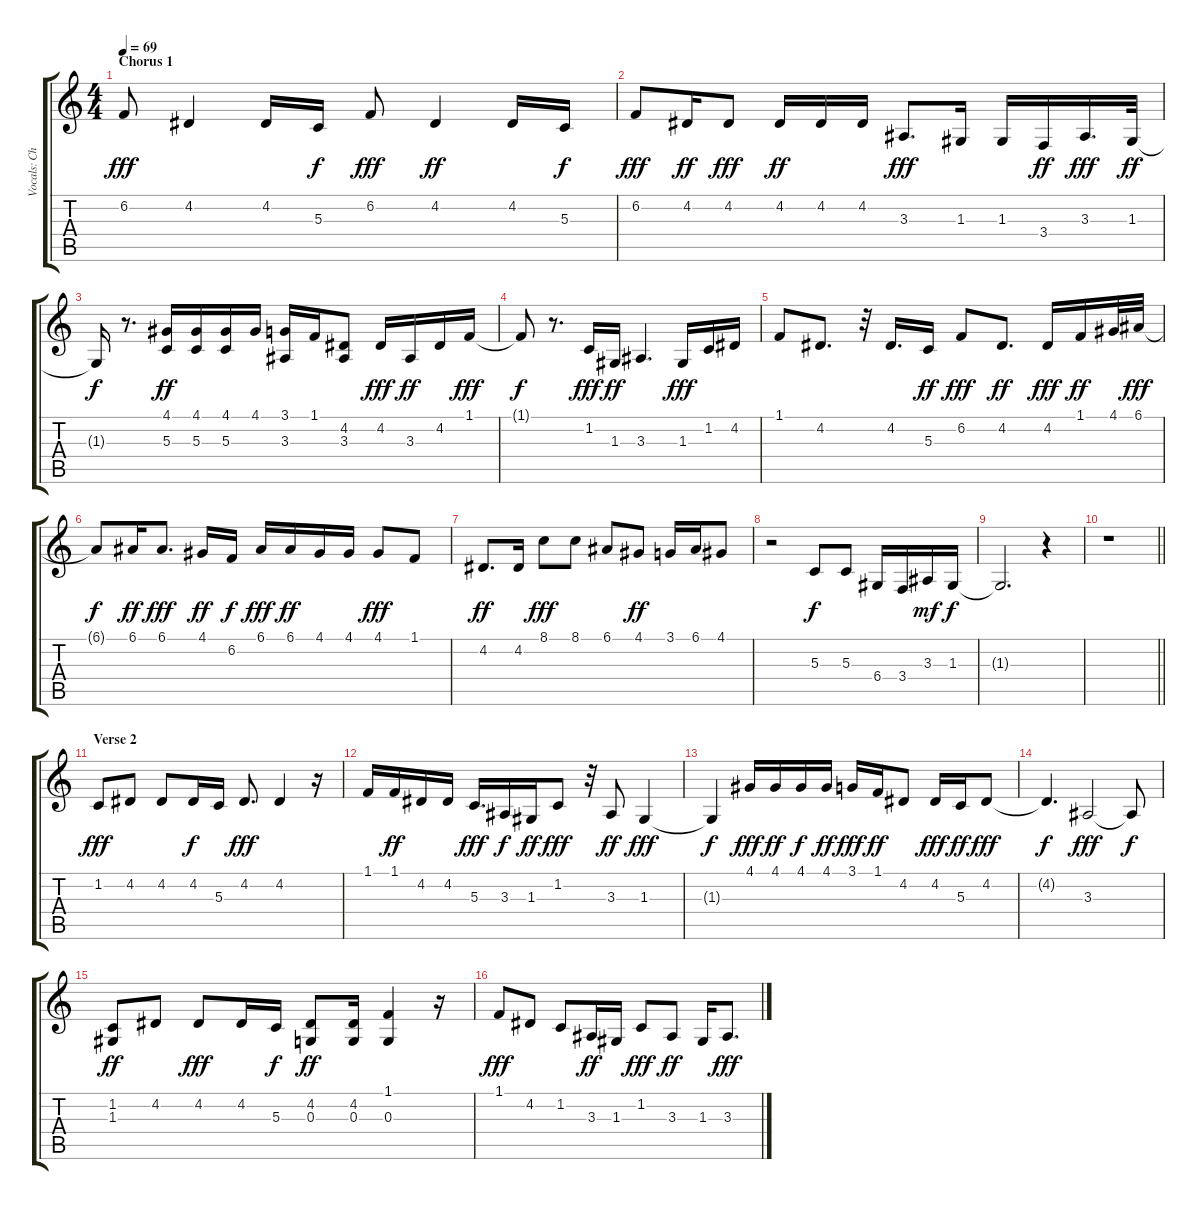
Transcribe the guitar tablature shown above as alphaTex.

\track ("Vocals: Cher" "Vocals: Ch") {instrument lead8bassandlead}
\staff {score tabs}
\tuning (E4 B3 G3 D3 A2 E2) {hide}
\ts (4 4)
\section ("" "Chorus 1")
\tempo 69
\clef g2
\ks c
6.2.8{dy fff} 4.2.4 4.2.16 5.3.16{dy f} 6.2.8{dy fff} 4.2.4{dy ff} 4.2.16 5.3.16{dy f} |
6.2.8{dy fff} 4.2.16{dy ff} 4.2.8{dy fff} 4.2.16{dy ff} 4.2.16 4.2.16 3.3.8{d dy fff} 1.3.16 1.3.16 3.4.16{dy ff} 3.3.16{d dy fff} 1.3.32{dy ff} |
1.3{t}.16{dy f} r.8{d} (4.1 5.3).16{dy ff} (4.1 5.3).16 (4.1 5.3).16 4.1.16 (3.1 3.3).16 1.1.16 (4.2 3.3).8 4.2.16{dy fff} 3.3.16{dy ff} 4.2.16 1.1.16{dy fff} |
1.1{t}.8{dy f} r.8{d} 1.2.16{dy fff} 1.3.16{dy ff} 3.3.4{d} 1.3.16{dy fff} 1.2.16 4.2.16 |
1.1.8 4.2.8{d} r.32 4.2.16{d} 5.3.16{dy ff} 6.2.8{dy fff} 4.2.8{d dy ff} 4.2.16{dy fff} 1.1.16{dy ff} 4.1.32 6.1.32{dy fff} |
6.1{t}.8{dy f} 6.1.16{dy ff} 6.1.8{d dy fff} 4.1.16{dy ff} 6.2.16{dy f} 6.1.16{dy fff} 6.1.16{dy ff} 4.1.16 4.1.16 4.1.8{dy fff} 1.1.8 |
4.2.8{d dy ff} 4.2.16 8.1.8{dy fff} 8.1.8 6.1.8 4.1.8{dy ff} 3.1.16 6.1.16 4.1.8 |
r.2 5.3.8{dy f} 5.3.8 6.4.16 3.4.16 3.3.16{dy mf} 1.3.16{dy f} |
1.3{t}.2{d} r.4 |
\barLineRight lightlight
r.1 |
\section ("" "Verse 2")
1.2.8{dy fff} 4.2.8 4.2.8 4.2.16{dy f} 5.3.16 4.2.8{d dy fff} 4.2.4 r.16 |
1.1.16 1.1.16{dy ff} 4.2.16 4.2.16 5.3.16{d dy fff} 3.3.16{dy f} 1.3.16{dy ff} 1.2.8{dy fff} r.32 3.3.8{dy ff} 1.3.4{dy fff} |
1.3{t}.4{dy f} 4.1.16{dy fff} 4.1.16{dy ff} 4.1.16{dy f} 4.1.16{dy ff} 3.1.16{dy fff} 1.1.16{dy ff} 4.2.8 4.2.16{dy fff} 5.3.16{dy ff} 4.2.8{dy fff} |
4.2{t}.4{d dy f} 3.3.2{dy fff} 3.3{t}.8{dy f} |
(1.2 1.3).8{dy ff} 4.2.8 4.2.8{dy fff} 4.2.16 5.3.16{dy f} (4.2 0.3).8{dy ff} (4.2 0.3).16 (1.1 0.3).4 r.16 |
1.1.8{dy fff} 4.2.8 1.2.8 3.3.16{dy ff} 1.3.16 1.2.8{dy fff} 3.3.8{dy ff} 1.3.16 3.3.8{d dy fff}
